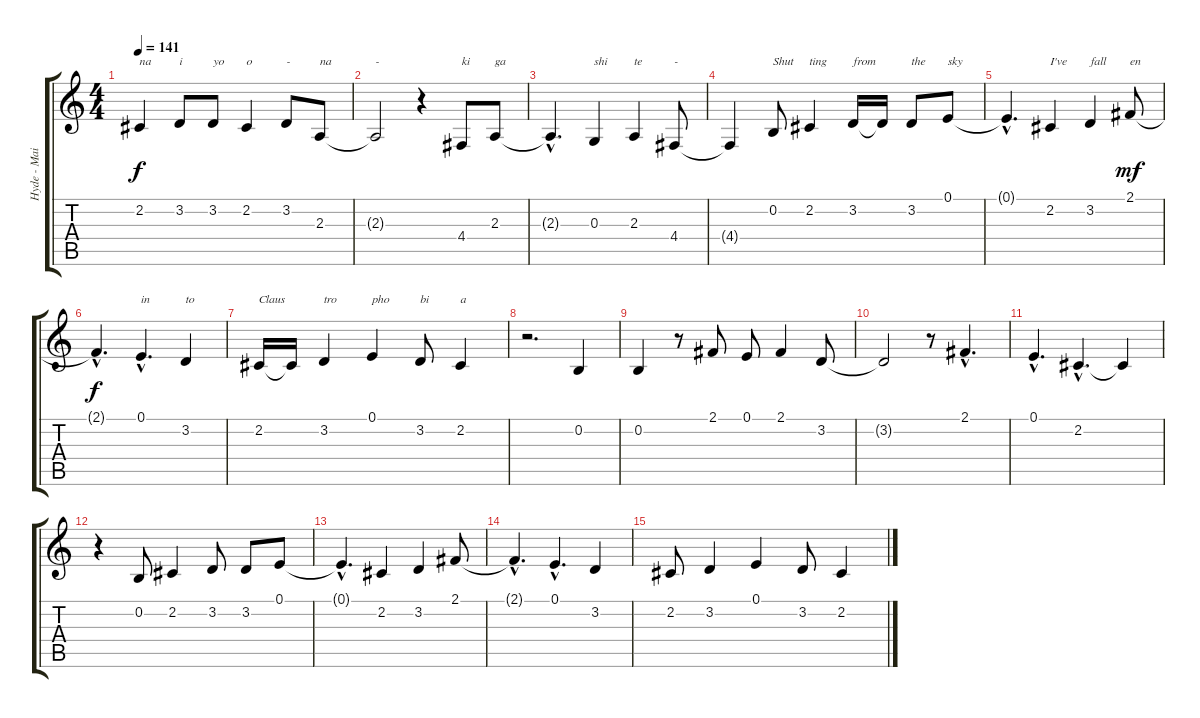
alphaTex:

\track ("Hyde - Main" "Hyde - Mai") {instrument cello}
\staff {score tabs}
\tuning (E4 B3 G3 D3 A2 E2) {hide}
\ts (4 4)
\tempo 141
\clef g2
\ks c
2.2.4{txt "na" dy f} 3.2.8{txt "i"} 3.2.8{txt "yo"} 2.2.4{txt "o"} 3.2.8{txt "-"} 2.3.8{txt "na"} |
2.3{t}.2{txt "-"} r.4 4.4.8{txt "ki"} 2.3.8{txt "ga"} |
2.3{hac t}.4{d} 0.3.4{txt "shi"} 2.3.4{txt "te"} 4.4.8{txt "-"} |
4.4{t}.4 0.2.8{txt "Shut"} 2.2.4{txt "ting"} 3.2.16{txt "from"} 3.2{t}.16 3.2.8{txt "the"} 0.1.8{txt "sky"} |
0.1{hac t}.4{d} 2.2.4{txt "I've"} 3.2.4{txt "fall"} 2.1.8{txt "en" dy mf} |
2.1{hac t}.4{d dy f} 0.1{hac}.4{d txt "in"} 3.2.4{txt "to"} |
2.2.16{txt "Claus"} 2.2{t}.16 3.2.4{txt "tro"} 0.1.4{txt "pho"} 3.2.8{txt "bi"} 2.2.4{txt "a"} |
r.2{d} 0.2.4 |
0.2.4 r.8 2.1.8 0.1.8 2.1.4 3.2.8 |
3.2{t}.2 r.8 2.1{hac}.4{d} |
0.1{hac}.4{d} 2.2{hac}.4{d} 2.2{t}.4 |
r.4 0.2.8 2.2.4 3.2.8 3.2.8 0.1.8 |
0.1{hac t}.4{d} 2.2.4 3.2.4 2.1.8 |
2.1{hac t}.4{d} 0.1{hac}.4{d} 3.2.4 |
2.2.8 3.2.4 0.1.4 3.2.8 2.2.4
